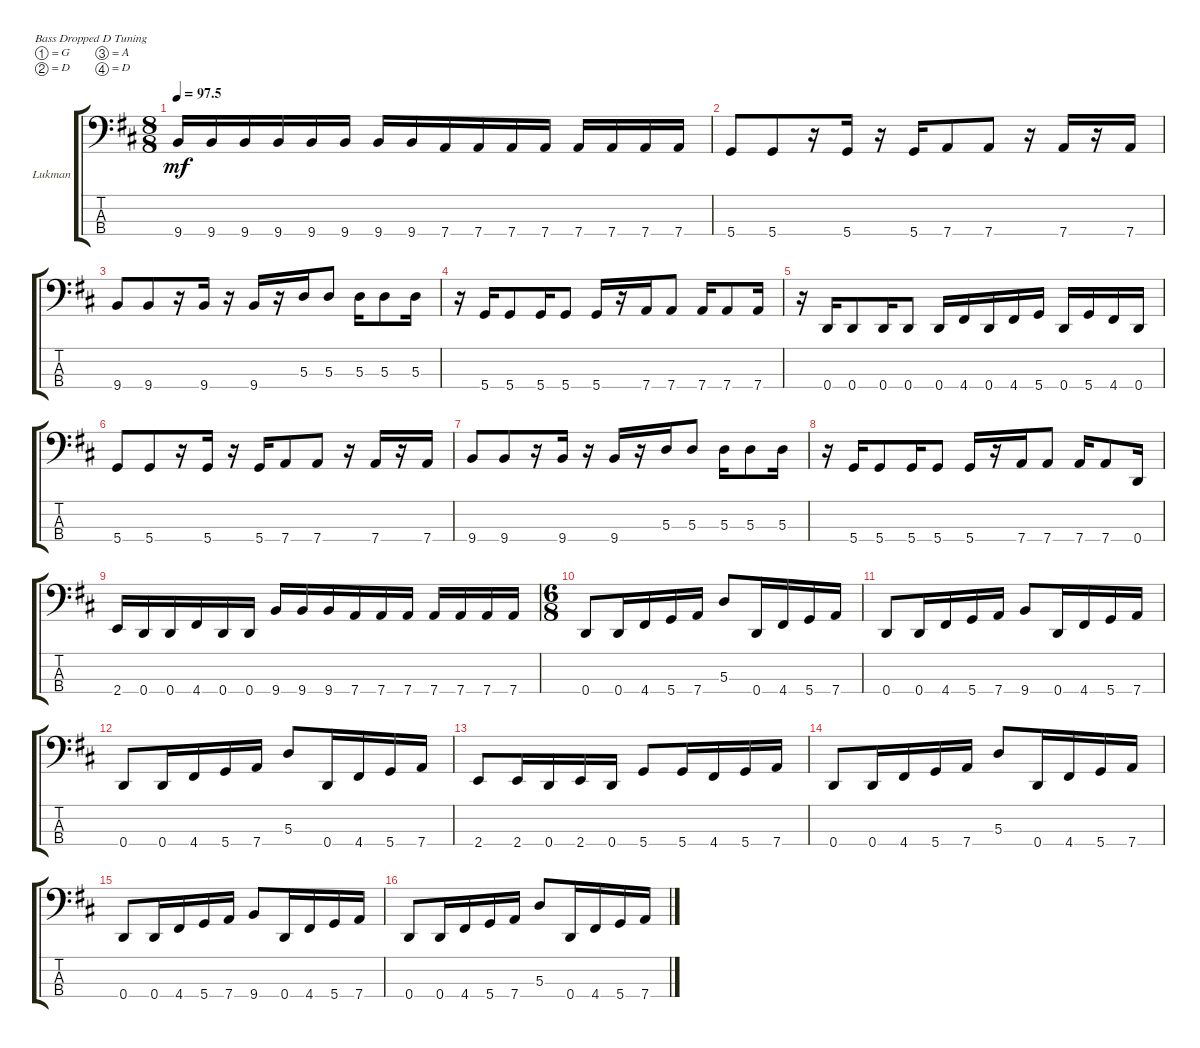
\defaultSystemsLayout 4
\bracketExtendMode groupsimilarinstruments
\firstSystemTrackNameOrientation horizontal
\otherSystemsTrackNameOrientation horizontal
\track ("Bass" "Lukman") {instrument electricbassfinger}
\staff {score tabs}
\tuning (G2 D2 A1 D1)
\ts (8 8)
\tempo
97.5
\accidentals auto
\clef f4
\ottava regular
\simile none
\ks d
9.4.16{dy mf} 9.4.16 9.4.16 9.4.16 9.4.16 9.4.16 9.4.16 9.4.16 7.4.16 7.4.16 7.4.16 7.4.16 7.4.16 7.4.16 7.4.16 7.4.16 |
5.4.8 5.4.8 r.16 5.4.16 r.16 5.4.16 7.4.8 7.4.8 r.16 7.4.16 r.16 7.4.16 |
9.4.8 9.4.8 r.16 9.4.16 r.16 9.4.16 r.16 5.3.16 5.3.8 5.3.16 5.3.8 5.3.16 |
r.16 5.4.16 5.4.8 5.4.16 5.4.8 5.4.16 r.16 7.4.16 7.4.8 7.4.16 7.4.8 7.4.16 |
r.16 0.4.16 0.4.8 0.4.16 0.4.8 0.4.16 4.4.16 0.4.16 4.4.16 5.4.16 0.4.16 5.4.16 4.4.16 0.4.16 |
5.4.8 5.4.8 r.16 5.4.16 r.16 5.4.16 7.4.8 7.4.8 r.16 7.4.16 r.16 7.4.16 |
9.4.8 9.4.8 r.16 9.4.16 r.16 9.4.16 r.16 5.3.16 5.3.8 5.3.16 5.3.8 5.3.16 |
r.16 5.4.16 5.4.8 5.4.16 5.4.8 5.4.16 r.16 7.4.16 7.4.8 7.4.16 7.4.8 0.4.16 |
2.4.16 0.4.16 0.4.16 4.4.16 0.4.16 0.4.16 9.4.16 9.4.16 9.4.16 7.4.16 7.4.16 7.4.16 7.4.16 7.4.16 7.4.16 7.4.16 |
\ts (6 8)
0.4.8 0.4.16 4.4.16 5.4.16 7.4.16 5.3.8 0.4.16 4.4.16 5.4.16 7.4.16 |
0.4.8 0.4.16 4.4.16 5.4.16 7.4.16 9.4.8 0.4.16 4.4.16 5.4.16 7.4.16 |
0.4.8 0.4.16 4.4.16 5.4.16 7.4.16 5.3.8 0.4.16 4.4.16 5.4.16 7.4.16 |
2.4.8 2.4.16 0.4.16 2.4.16 0.4.16 5.4.8 5.4.16 4.4.16 5.4.16 7.4.16 |
0.4.8 0.4.16 4.4.16 5.4.16 7.4.16 5.3.8 0.4.16 4.4.16 5.4.16 7.4.16 |
0.4.8 0.4.16 4.4.16 5.4.16 7.4.16 9.4.8 0.4.16 4.4.16 5.4.16 7.4.16 |
0.4.8 0.4.16 4.4.16 5.4.16 7.4.16 5.3.8 0.4.16 4.4.16 5.4.16 7.4.16
